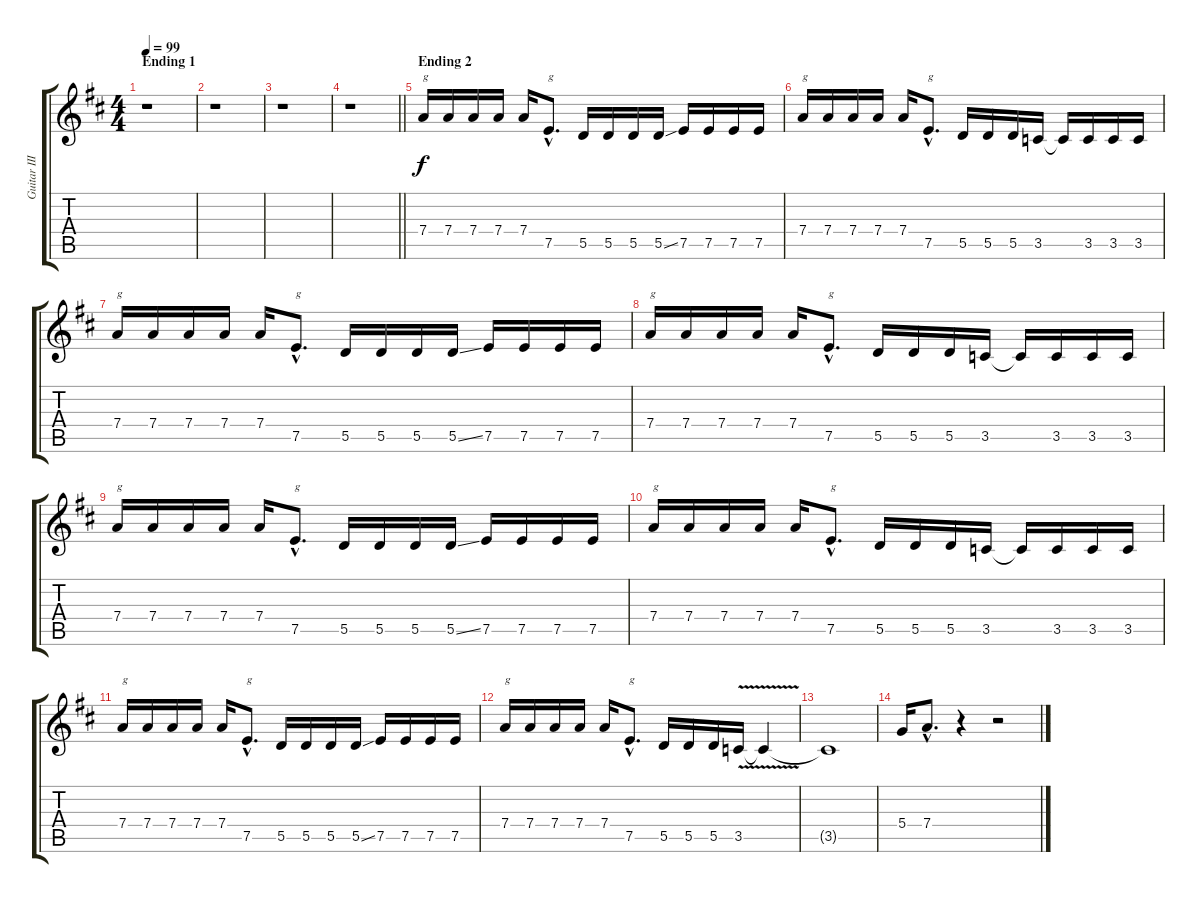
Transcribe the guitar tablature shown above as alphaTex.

\track ("Guitar III" "Guitar III") {instrument acousticguitarsteel}
\staff {score tabs}
\tuning (E4 B3 G3 D3 A2 E2) {hide}
\ts (4 4)
\section ("" "Ending 1")
\tempo 99
\clef g2
\ks d
r.1{dy f} |
r.1 |
r.1 |
\barLineRight lightlight
r.1 |
\section ("" "Ending 2")
7.4.16{txt "g" instrument distortionguitar} 7.4.16 7.4.16 7.4.16 7.4.16 7.5{hac}.8{d txt "g"} 5.5.16 5.5.16 5.5.16 5.5{ss}.16 7.5.16 7.5.16 7.5.16 7.5.16 |
7.4.16{txt "g"} 7.4.16 7.4.16 7.4.16 7.4.16 7.5{hac}.8{d txt "g"} 5.5.16 5.5.16 5.5.16 3.5.16 3.5{t}.16 3.5.16 3.5.16 3.5.16 |
7.4.16{txt "g"} 7.4.16 7.4.16 7.4.16 7.4.16 7.5{hac}.8{d txt "g"} 5.5.16 5.5.16 5.5.16 5.5{ss}.16 7.5.16 7.5.16 7.5.16 7.5.16 |
7.4.16{txt "g"} 7.4.16 7.4.16 7.4.16 7.4.16 7.5{hac}.8{d txt "g"} 5.5.16 5.5.16 5.5.16 3.5.16 3.5{t}.16 3.5.16 3.5.16 3.5.16 |
7.4.16{txt "g"} 7.4.16 7.4.16 7.4.16 7.4.16 7.5{hac}.8{d txt "g"} 5.5.16 5.5.16 5.5.16 5.5{ss}.16 7.5.16 7.5.16 7.5.16 7.5.16 |
7.4.16{txt "g"} 7.4.16 7.4.16 7.4.16 7.4.16 7.5{hac}.8{d txt "g"} 5.5.16 5.5.16 5.5.16 3.5.16 3.5{t}.16 3.5.16 3.5.16 3.5.16 |
7.4.16{txt "g"} 7.4.16 7.4.16 7.4.16 7.4.16 7.5{hac}.8{d txt "g"} 5.5.16 5.5.16 5.5.16 5.5{ss}.16 7.5.16 7.5.16 7.5.16 7.5.16 |
7.4.16{txt "g"} 7.4.16 7.4.16 7.4.16 7.4.16 7.5{hac}.8{d txt "g"} 5.5.16 5.5.16 5.5.16 3.5{v}.16 3.5{t}.4 |
3.5{t}.1 |
5.4.16 7.4{hac}.8{d} r.4 r.2
